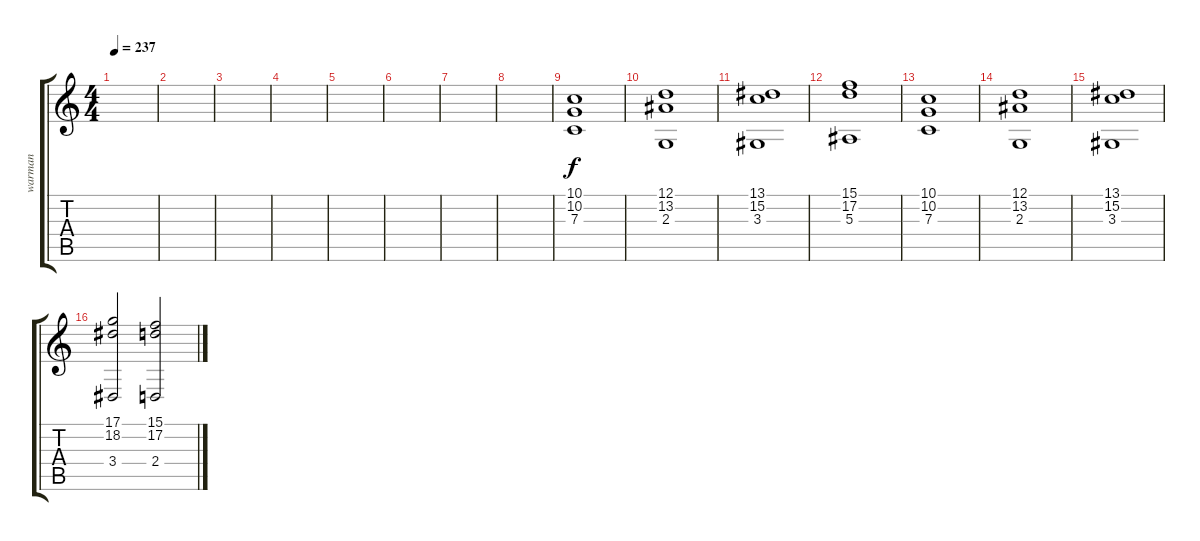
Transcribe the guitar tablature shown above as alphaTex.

\track ("warman" "warman") {instrument stringensemble1}
\staff {score tabs}
\tuning (D4 A3 F3 C3 G2 C2) {hide}
\ts (4 4)
\tempo 237
\clef g2
\ks c
|
|
|
|
|
|
|
|
(10.1 10.2 7.3).1 |
(12.1 13.2 2.3).1 |
(13.1 15.2 3.3).1 |
(15.1 17.2 5.3).1 |
(10.1 10.2 7.3).1 |
(12.1 13.2 2.3).1 |
(13.1 15.2 3.3).1 |
(17.1 18.2 3.4).2 (15.1 17.2 2.4).2
